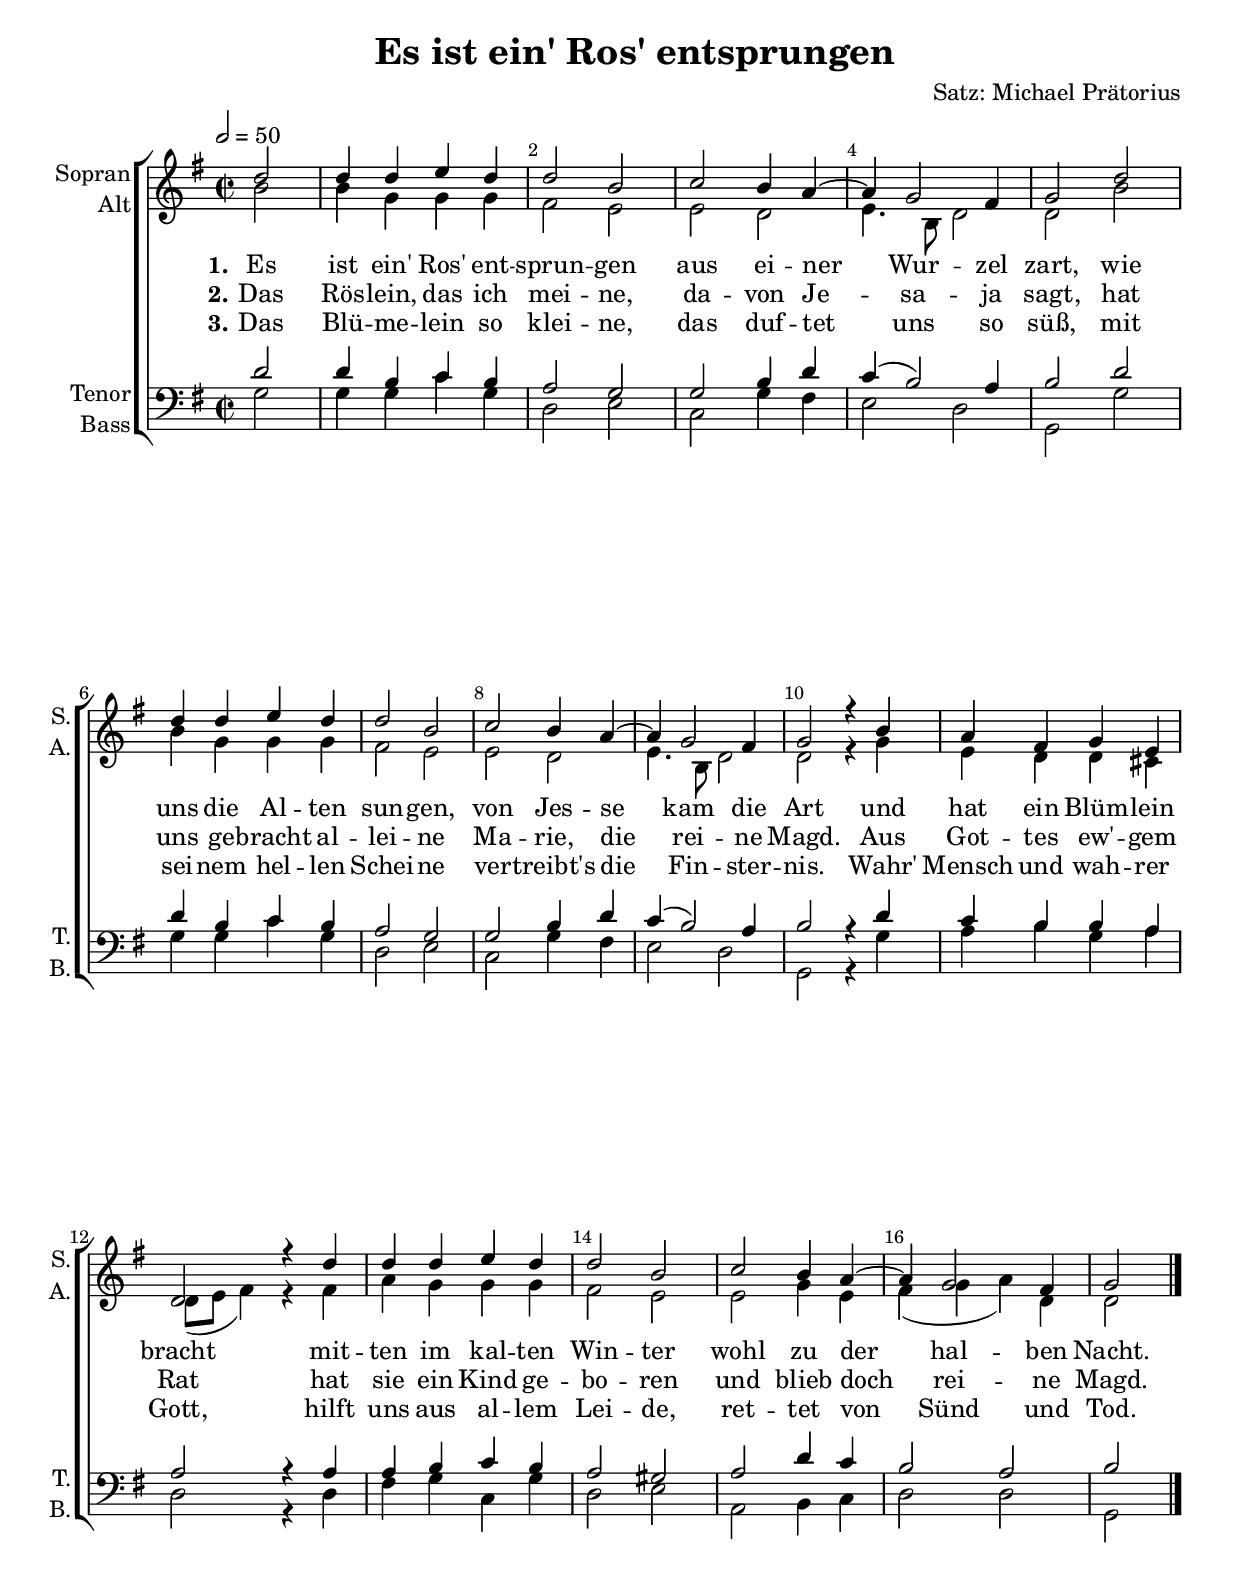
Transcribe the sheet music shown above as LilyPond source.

\version "2.18.2"

% закомментируйте строку ниже, чтобы получался pdf с навигацией
#(ly:set-option 'point-and-click #f)
#(ly:set-option 'midi-extension "mid")
#(set-default-paper-size "a4")
%#(set-global-staff-size 15.1)

\header {
  title = "Es ist ein' Ros' entsprungen"
  composer = "Satz: Michael Prätorius"
  % Удалить строку версии LilyPond 
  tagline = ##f
}

global = {
  \key f \major
  \time 2/2
  \autoBeamOff
}

%make visible number of every 2-nd bar
secondbar = {
  \override Score.BarNumber.break-visibility = #end-of-line-invisible
  \set Score.barNumberVisibility = #(every-nth-bar-number-visible 2)
}

%use this as temporary line break
abr = { \break }

% uncommend next line when finished
abr = {}

%once hide accidental (runaround for cadenza
nat = { \once \hide Accidental }

sopvoice = \relative c'' {
  \global
  \tempo 2=50
  \secondbar  
  \partial 2 c2 |
  c4 c d c |
  c2 a |
  bes a4 g~ |
  g f2 e4 |
  f2 c' | \abr
  c4 c d c |
  c2 a |
  bes a4 g~ |
  g f2 e4 |
  f2 r4 a |
  g e f d |
  c2 r4 c' |
  c c d c |
  c2 a |
  bes a4 g~ |
  g f2 e4 |
  f2 \bar "|."
}


altvoice = \relative c'' {
  \global
  \partial 2 a2 |
  a4 f f f |
  e2 d |
  d c |
  d4. a8 c2 |
  c a' | \abr
  a4 f f f |
  e2 d |
  d c |
  d4. a8 c2 |
  c r4 f |
  d c c b | \abr
  c8[( d] e4) r e |
  g f f f |
  e2 d |
  d f4 d |
  e( f g) c, |
  c2 \bar "|."
}


tenorvoice = \relative c' {
  \global
  \partial 2 c2 |
  c4 a bes a |
  g2 f |
  f a4 c |
  bes( a2) g4 |
  a2 c | \abr
  c4 a bes a |
  g2 f |
  f a4 c |
  bes( a2) g4 |
  a2 r4 c |
  bes a a g | \abr
  g2 r4 g |
  g a bes a |
  g2 fis |
  g c4 bes |
  a2 g |
  a \bar "|."
}


bassvoice = \relative c {
  \global
  \partial 2 f2 |
  f4 f bes f |
  c2 d |
  bes f'4 e |
  d2 c |
  f, f' | \abr
  f4 f bes f |
  c2 d |
  bes f'4 e |
  d2 c |
  f, r4 f' |
  g a f g | \abr
  c,2 r4 c |
  e f bes, f' |
  c2 d |
  g, a4 bes |
  c2 c |
  f, \bar "|."
}

lyricsones = \lyricmode {
  \set stanza = "1." Es ist ein' Ros' ent -- sprun -- gen aus ei -- ner Wur -- zel zart, wie
  uns die Al -- ten sun -- gen, von Jes -- se kam die Art und hat ein Blüm -- lein
  bracht mit -- ten im kal -- ten Win -- ter wohl zu der hal -- ben Nacht.
}

lyricstwos = \lyricmode {
  \set stanza = "2."
  Das Rös -- lein, das ich mei -- ne, da -- von Je -- sa -- ja sagt, hat
  uns ge -- bracht al -- lei -- ne Ma -- rie, die rei -- ne Magd. Aus Got -- tes ew' -- gem
  Rat hat sie ein Kind ge -- bo -- ren und blieb doch rei -- ne Magd.
}

lyricsthrees = \lyricmode {
  \set stanza = "3." 
  Das Blü -- me -- lein so klei -- ne, das duf -- tet uns so süß, mit
  sei -- nem hel -- len Schei -- ne ver -- treibt's die Fin -- ster -- nis. Wahr' Mensch und wah -- rer
  Gott, hilft uns aus al -- lem Lei -- de, ret -- tet von Sünd und Tod.
}


\bookpart {
  \paper {
    top-margin = 15
    left-margin = 15
    right-margin = 10
    bottom-margin = 15
    indent = 10
    ragged-last-bottom = ##f

  }
  \score {
      \transpose f g {
    \new ChoirStaff <<
      \new Staff = "upstaff" \with {
        instrumentName = \markup { \right-column { "Sopran" "Alt"  } }
        shortInstrumentName = \markup { \right-column { "S." "A."  } }
        midiInstrument = "voice oohs"
      } << 
        \new Voice = "soprano" { \voiceOne \sopvoice }
        \new Voice = "alto" { \voiceTwo \altvoice }
      >>
            
      \new Lyrics = "sopranoone"
      \new Lyrics = "sopranotwo"
      \new Lyrics = "sopranothree"
      
      \new Staff = "downstaff" \with {
        instrumentName = \markup { \right-column { "Tenor" "Bass" } }
        shortInstrumentName = \markup { \right-column { "T." "B." } }
        midiInstrument = "voice oohs"
      } <<
        \new Voice = "tenor" { \voiceOne \clef bass \tenorvoice }
        \new Voice = "bass" { \voiceTwo \bassvoice }
      >>

      
      \context Lyrics = "sopranoone" { \lyricsto "soprano" { \lyricsones } }
      \context Lyrics = "sopranotwo" { \lyricsto "soprano" { \lyricstwos } }
      \context Lyrics = "sopranothree" { \lyricsto "soprano" { \lyricsthrees } }

    >>
      }  % transposeµ
    \layout { 
      \context {
        \Score
      }
      \context {
        \Staff
        % удаляем обозначение темпа из общего плана
        %  \remove "Time_signature_engraver"
        %  \remove "Bar_number_engraver"
      }
      %Metronome_mark_engraver
    }
  }
}

\bookpart {
  \score {
    \unfoldRepeats
      \transpose f g {
    \new ChoirStaff <<
      \new Staff = "upstaff" \with {
        instrumentName = \markup { \right-column { "Sopran" "Alt"  } }
        shortInstrumentName = \markup { \right-column { "S." "A."  } }
        midiInstrument = "voice oohs"
      } << 
        \new Voice = "soprano" { \voiceOne \sopvoice }
        \new Voice = "alto" { \voiceTwo \altvoice }
      >>
            
      \new Lyrics = "sopranoone"
      \new Lyrics = "sopranotwo"
      \new Lyrics = "sopranothree"
      
      \new Staff = "downstaff" \with {
        instrumentName = \markup { \right-column { "Tenor" "Bass" } }
        shortInstrumentName = \markup { \right-column { "T." "B." } }
        midiInstrument = "voice oohs"
      } <<
        \new Voice = "tenor" { \voiceOne \clef bass \tenorvoice }
        \new Voice = "bass" { \voiceTwo \bassvoice }
      >>

      
      \context Lyrics = "sopranoone" { \lyricsto "soprano" { \lyricsones } }
      \context Lyrics = "sopranotwo" { \lyricsto "soprano" { \lyricstwos } }
      \context Lyrics = "sopranothree" { \lyricsto "soprano" { \lyricsthrees } }

    >>
      }  % transposeµ
    \midi {
      \tempo 2=50
    }
  }
}
